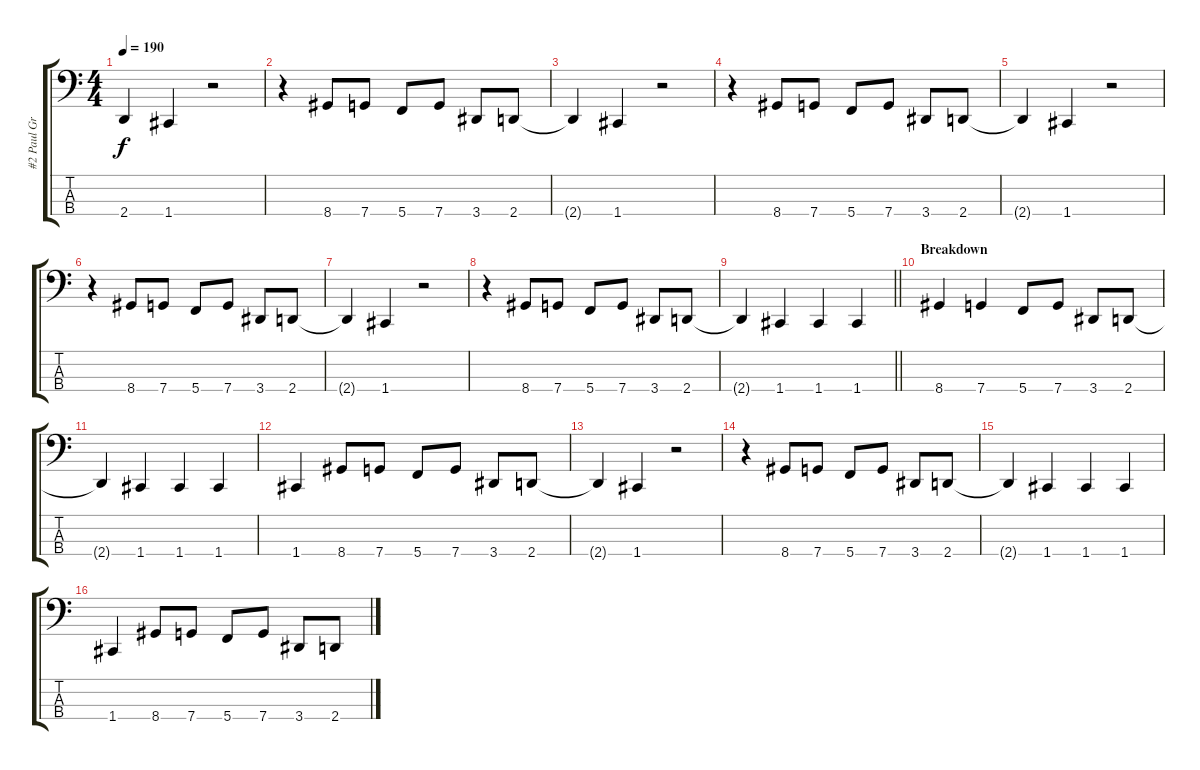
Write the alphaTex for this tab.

\track ("#2 Paul Gray" "#2 Paul Gr") {instrument electricbasspick}
\staff {score tabs}
\tuning (F2 C2 G1 C1) {hide}
\ts (4 4)
\tempo 190
\clef f4
\ks c
2.4{t}.4{dy f} 1.4.4 r.2 |
r.4 8.4.8 7.4.8 5.4.8 7.4.8 3.4.8 2.4.8 |
2.4{t}.4 1.4.4 r.2 |
r.4 8.4.8 7.4.8 5.4.8 7.4.8 3.4.8 2.4.8 |
2.4{t}.4 1.4.4 r.2 |
r.4 8.4.8 7.4.8 5.4.8 7.4.8 3.4.8 2.4.8 |
2.4{t}.4 1.4.4 r.2 |
r.4 8.4.8 7.4.8 5.4.8 7.4.8 3.4.8 2.4.8 |
\barLineRight lightlight
2.4{t}.4 1.4.4 1.4.4 1.4.4 |
\section ("" "Breakdown")
8.4.4 7.4.4 5.4.8 7.4.8 3.4.8 2.4.8 |
2.4{t}.4 1.4.4 1.4.4 1.4.4 |
1.4.4 8.4.8 7.4.8 5.4.8 7.4.8 3.4.8 2.4.8 |
2.4{t}.4 1.4.4 r.2 |
r.4 8.4.8 7.4.8 5.4.8 7.4.8 3.4.8 2.4.8 |
2.4{t}.4 1.4.4 1.4.4 1.4.4 |
1.4.4 8.4.8 7.4.8 5.4.8 7.4.8 3.4.8 2.4.8
